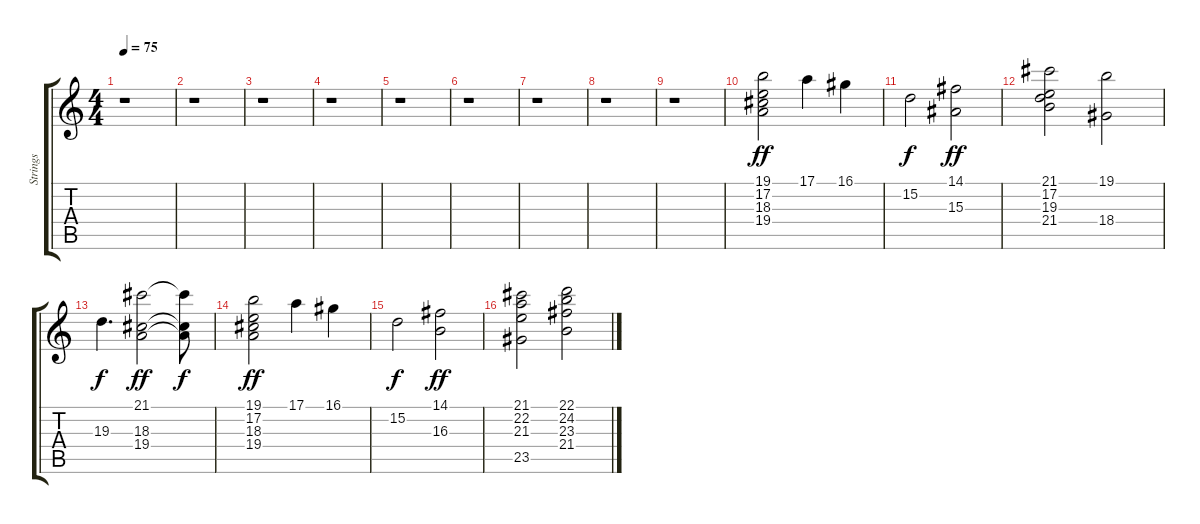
\track ("Strings" "Strings") {instrument stringensemble2}
\staff {score tabs}
\tuning (E4 B3 G3 D3 A2 E2) {hide}
\ts (4 4)
\tempo 75
\clef g2
\ks c
r.1{dy ff} |
r.1 |
r.1 |
r.1 |
r.1 |
r.1 |
r.1 |
r.1 |
r.1 |
(19.1 17.2 18.3 19.4).2 17.1.4 16.1.4 |
15.2.2{dy f} (14.1 15.3).2{dy ff} |
(21.1 17.2 19.3 21.4).2 (19.1 18.4).2 |
19.3.4{d dy f} (21.1 18.3 19.4).2{dy ff} (21.1{t} 18.3{t} 19.4{t}).8{dy f} |
(19.1 17.2 18.3 19.4).2{dy ff} 17.1.4 16.1.4 |
15.2.2{dy f} (14.1 16.3).2{dy ff} |
(21.1 22.2 21.3 23.5).2 (22.1 24.2 23.3 21.4).2
